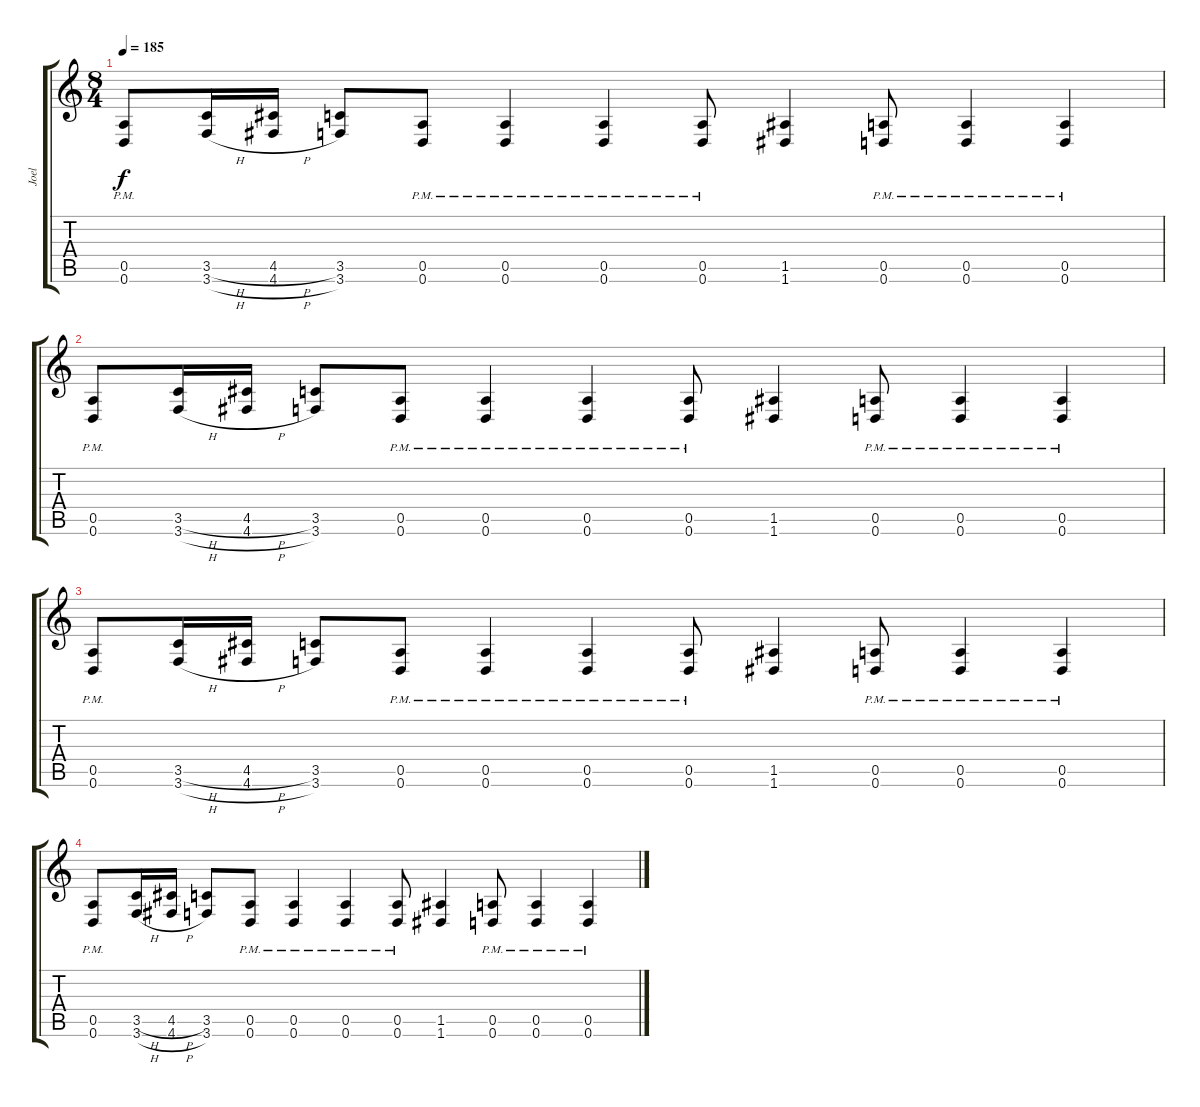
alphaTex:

\track ("Joel" "Joel") {instrument distortionguitar}
\staff {score tabs}
\tuning (E4 B3 G3 D3 A2 D2) {hide}
\ts (8 4)
\tempo 185
\clef g2
\ks c
(0.5{pm} 0.6{pm}).8{dy f} (3.5{h} 3.6{h}).16 (4.5{h} 4.6{h}).16 (3.5 3.6).8 (0.5{pm} 0.6{pm}).8 (0.5{pm} 0.6{pm}).4 (0.5{pm} 0.6{pm}).4 (0.5{pm} 0.6{pm}).8 (1.5 1.6).4 (0.5{pm} 0.6{pm}).8 (0.5{pm} 0.6{pm}).4 (0.5{pm} 0.6{pm}).4 |
(0.5{pm} 0.6{pm}).8 (3.5{h} 3.6{h}).16 (4.5{h} 4.6{h}).16 (3.5 3.6).8 (0.5{pm} 0.6{pm}).8 (0.5{pm} 0.6{pm}).4 (0.5{pm} 0.6{pm}).4 (0.5{pm} 0.6{pm}).8 (1.5 1.6).4 (0.5{pm} 0.6{pm}).8 (0.5{pm} 0.6{pm}).4 (0.5{pm} 0.6{pm}).4 |
(0.5{pm} 0.6{pm}).8 (3.5{h} 3.6{h}).16 (4.5{h} 4.6{h}).16 (3.5 3.6).8 (0.5{pm} 0.6{pm}).8 (0.5{pm} 0.6{pm}).4 (0.5{pm} 0.6{pm}).4 (0.5{pm} 0.6{pm}).8 (1.5 1.6).4 (0.5{pm} 0.6{pm}).8 (0.5{pm} 0.6{pm}).4 (0.5{pm} 0.6{pm}).4 |
(0.5{pm} 0.6{pm}).8 (3.5{h} 3.6{h}).16 (4.5{h} 4.6{h}).16 (3.5 3.6).8 (0.5{pm} 0.6{pm}).8 (0.5{pm} 0.6{pm}).4 (0.5{pm} 0.6{pm}).4 (0.5{pm} 0.6{pm}).8 (1.5 1.6).4 (0.5{pm} 0.6{pm}).8 (0.5{pm} 0.6{pm}).4 (0.5{pm} 0.6{pm}).4
